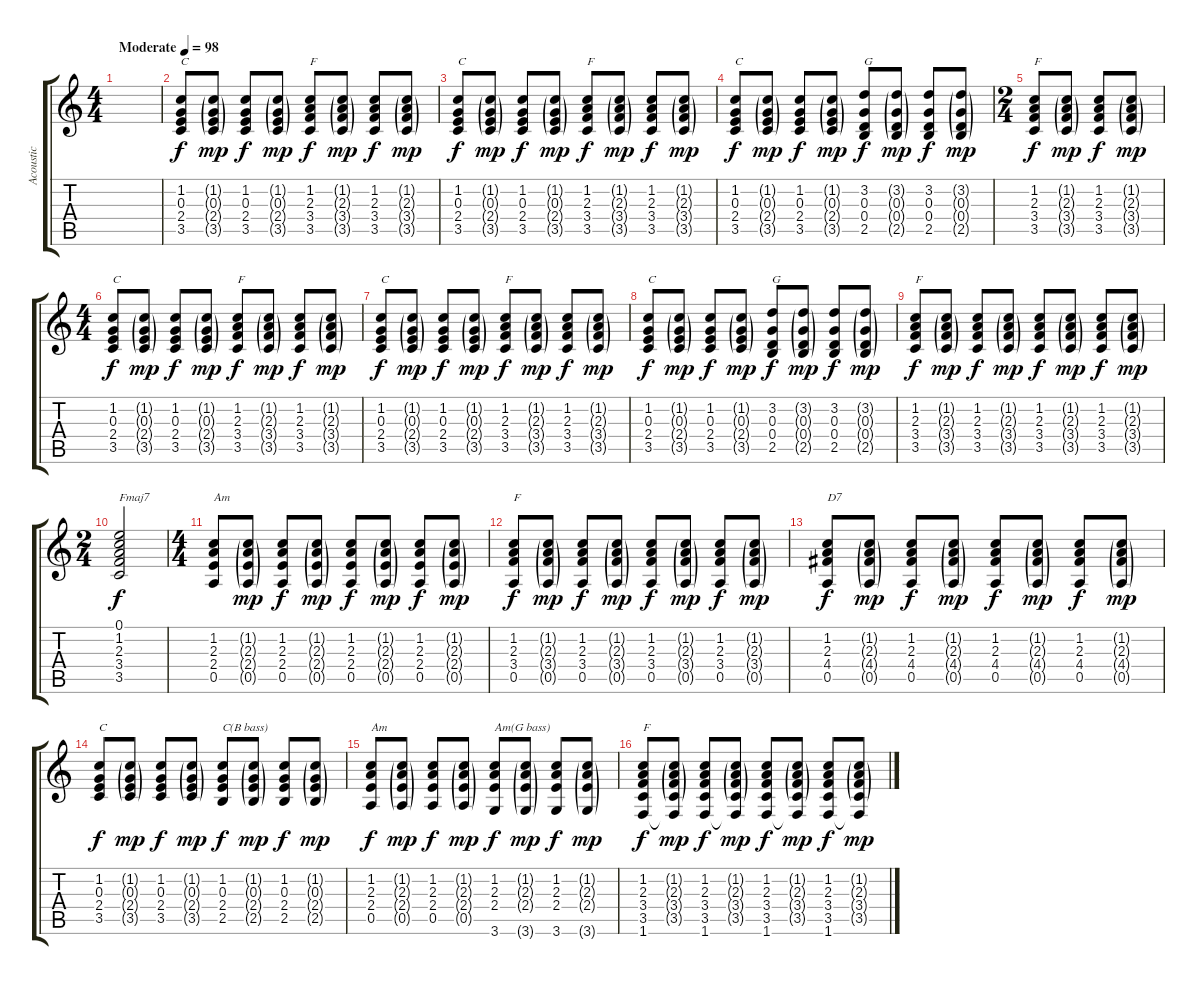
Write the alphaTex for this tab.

\track ("Acoustic" "Acoustic") {instrument acousticguitarsteel}
\staff {score tabs}
\tuning (E4 B3 G3 D3 A2 E2) {hide}
\ts (4 4)
\tempo (98 "Moderate")
\clef g2
\ks c
|
(1.2 0.3 2.4 3.5).8{txt "C"} (1.2{g} 0.3{g} 2.4{g} 3.5{g}).8{dy mp} (1.2 0.3 2.4 3.5).8{dy f} (1.2{g} 0.3{g} 2.4{g} 3.5{g}).8{dy mp} (1.2 2.3 3.4 3.5).8{txt "F" dy f} (1.2{g} 2.3{g} 3.4{g} 3.5{g}).8{dy mp} (1.2 2.3 3.4 3.5).8{dy f} (1.2{g} 2.3{g} 3.4{g} 3.5{g}).8{dy mp} |
(1.2 0.3 2.4 3.5).8{txt "C" dy f} (1.2{g} 0.3{g} 2.4{g} 3.5{g}).8{dy mp} (1.2 0.3 2.4 3.5).8{dy f} (1.2{g} 0.3{g} 2.4{g} 3.5{g}).8{dy mp} (1.2 2.3 3.4 3.5).8{txt "F" dy f} (1.2{g} 2.3{g} 3.4{g} 3.5{g}).8{dy mp} (1.2 2.3 3.4 3.5).8{dy f} (1.2{g} 2.3{g} 3.4{g} 3.5{g}).8{dy mp} |
(1.2 0.3 2.4 3.5).8{txt "C" dy f} (1.2{g} 0.3{g} 2.4{g} 3.5{g}).8{dy mp} (1.2 0.3 2.4 3.5).8{dy f} (1.2{g} 0.3{g} 2.4{g} 3.5{g}).8{dy mp} (3.2 0.3 0.4 2.5).8{txt "G" dy f} (3.2{g} 0.3{g} 0.4{g} 2.5{g}).8{dy mp} (3.2 0.3 0.4 2.5).8{dy f} (3.2{g} 0.3{g} 0.4{g} 2.5{g}).8{dy mp} |
\ts (2 4)
(1.2 2.3 3.4 3.5).8{txt "F" dy f} (1.2{g} 2.3{g} 3.4{g} 3.5{g}).8{dy mp} (1.2 2.3 3.4 3.5).8{dy f} (1.2{g} 2.3{g} 3.4{g} 3.5{g}).8{dy mp} |
\ts (4 4)
(1.2 0.3 2.4 3.5).8{txt "C" dy f} (1.2{g} 0.3{g} 2.4{g} 3.5{g}).8{dy mp} (1.2 0.3 2.4 3.5).8{dy f} (1.2{g} 0.3{g} 2.4{g} 3.5{g}).8{dy mp} (1.2 2.3 3.4 3.5).8{txt "F" dy f} (1.2{g} 2.3{g} 3.4{g} 3.5{g}).8{dy mp} (1.2 2.3 3.4 3.5).8{dy f} (1.2{g} 2.3{g} 3.4{g} 3.5{g}).8{dy mp} |
(1.2 0.3 2.4 3.5).8{txt "C" dy f} (1.2{g} 0.3{g} 2.4{g} 3.5{g}).8{dy mp} (1.2 0.3 2.4 3.5).8{dy f} (1.2{g} 0.3{g} 2.4{g} 3.5{g}).8{dy mp} (1.2 2.3 3.4 3.5).8{txt "F" dy f} (1.2{g} 2.3{g} 3.4{g} 3.5{g}).8{dy mp} (1.2 2.3 3.4 3.5).8{dy f} (1.2{g} 2.3{g} 3.4{g} 3.5{g}).8{dy mp} |
(1.2 0.3 2.4 3.5).8{txt "C" dy f} (1.2{g} 0.3{g} 2.4{g} 3.5{g}).8{dy mp} (1.2 0.3 2.4 3.5).8{dy f} (1.2{g} 0.3{g} 2.4{g} 3.5{g}).8{dy mp} (3.2 0.3 0.4 2.5).8{txt "G" dy f} (3.2{g} 0.3{g} 0.4{g} 2.5{g}).8{dy mp} (3.2 0.3 0.4 2.5).8{dy f} (3.2{g} 0.3{g} 0.4{g} 2.5{g}).8{dy mp} |
(1.2 2.3 3.4 3.5).8{txt "F" dy f} (1.2{g} 2.3{g} 3.4{g} 3.5{g}).8{dy mp} (1.2 2.3 3.4 3.5).8{dy f} (1.2{g} 2.3{g} 3.4{g} 3.5{g}).8{dy mp} (1.2 2.3 3.4 3.5).8{dy f} (1.2{g} 2.3{g} 3.4{g} 3.5{g}).8{dy mp} (1.2 2.3 3.4 3.5).8{dy f} (1.2{g} 2.3{g} 3.4{g} 3.5{g}).8{dy mp} |
\ts (2 4)
(0.1 1.2 2.3 3.4 3.5).2{txt "Fmaj7" dy f} |
\ts (4 4)
(1.2 2.3 2.4 0.5).8{txt "Am"} (1.2{g} 2.3{g} 2.4{g} 0.5{g}).8{dy mp} (1.2 2.3 2.4 0.5).8{dy f} (1.2{g} 2.3{g} 2.4{g} 0.5{g}).8{dy mp} (1.2 2.3 2.4 0.5).8{dy f} (1.2{g} 2.3{g} 2.4{g} 0.5{g}).8{dy mp} (1.2 2.3 2.4 0.5).8{dy f} (1.2{g} 2.3{g} 2.4{g} 0.5{g}).8{dy mp} |
(1.2 2.3 3.4 0.5).8{txt "F" dy f} (1.2{g} 2.3{g} 3.4{g} 0.5{g}).8{dy mp} (1.2 2.3 3.4 0.5).8{dy f} (1.2{g} 2.3{g} 3.4{g} 0.5{g}).8{dy mp} (1.2 2.3 3.4 0.5).8{dy f} (1.2{g} 2.3{g} 3.4{g} 0.5{g}).8{dy mp} (1.2 2.3 3.4 0.5).8{dy f} (1.2{g} 2.3{g} 3.4{g} 0.5{g}).8{dy mp} |
(1.2 2.3 4.4 0.5).8{txt "D7" dy f} (1.2{g} 2.3{g} 4.4{g} 0.5{g}).8{dy mp} (1.2 2.3 4.4 0.5).8{dy f} (1.2{g} 2.3{g} 4.4{g} 0.5{g}).8{dy mp} (1.2 2.3 4.4 0.5).8{dy f} (1.2{g} 2.3{g} 4.4{g} 0.5{g}).8{dy mp} (1.2 2.3 4.4 0.5).8{dy f} (1.2{g} 2.3{g} 4.4{g} 0.5{g}).8{dy mp} |
(1.2 0.3 2.4 3.5).8{txt "C" dy f} (1.2{g} 0.3{g} 2.4{g} 3.5{g}).8{dy mp} (1.2 0.3 2.4 3.5).8{dy f} (1.2{g} 0.3{g} 2.4{g} 3.5{g}).8{dy mp} (1.2 0.3 2.4 2.5).8{txt "C(B bass)" dy f} (1.2{g} 0.3{g} 2.4{g} 2.5{g}).8{dy mp} (1.2 0.3 2.4 2.5).8{dy f} (1.2{g} 0.3{g} 2.4{g} 2.5{g}).8{dy mp} |
(1.2 2.3 2.4 0.5).8{txt "Am" dy f} (1.2{g} 2.3{g} 2.4{g} 0.5{g}).8{dy mp} (1.2 2.3 2.4 0.5).8{dy f} (1.2{g} 2.3{g} 2.4{g} 0.5{g}).8{dy mp} (1.2 2.3 2.4 3.6).8{txt "Am(G bass)" dy f} (1.2{g} 2.3{g} 2.4{g} 3.6{g}).8{dy mp} (1.2 2.3 2.4 3.6).8{dy f} (1.2{g} 2.3{g} 2.4{g} 3.6{g}).8{dy mp} |
(1.2 2.3 3.4 3.5 1.6).8{txt "F" dy f} (1.2{g} 2.3{g} 3.4{g} 3.5{g} 1.6{t}).8{dy mp} (1.2 2.3 3.4 3.5 1.6).8{dy f} (1.2{g} 2.3{g} 3.4{g} 3.5{g} 1.6{t}).8{dy mp} (1.2 2.3 3.4 3.5 1.6).8{dy f} (1.2{g} 2.3{g} 3.4{g} 3.5{g} 1.6{t}).8{dy mp} (1.2 2.3 3.4 3.5 1.6).8{dy f} (1.2{g} 2.3{g} 3.4{g} 3.5{g} 1.6{t}).8{dy mp}
